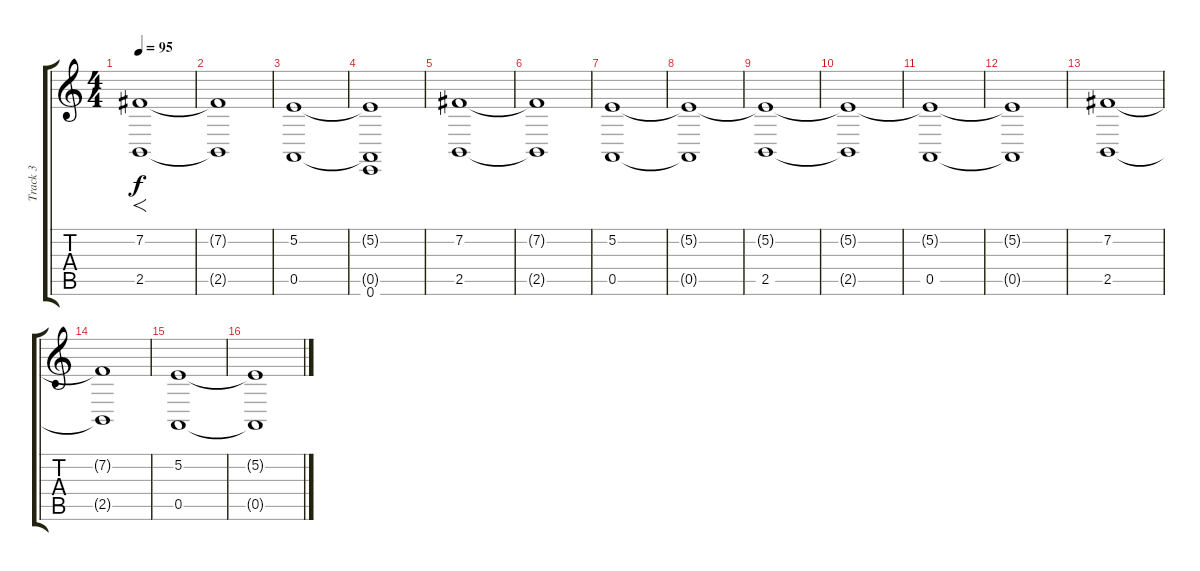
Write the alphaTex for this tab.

\track ("Track 3" "Track 3") {instrument stringensemble1}
\staff {score tabs}
\tuning (E4 B3 G3 D3 A2 E2) {hide}
\ts (4 4)
\tempo 95
\clef g2
\ks c
(7.2 2.5).1{f dy f} |
(7.2{t} 2.5{t}).1 |
(5.2 0.5).1 |
(5.2{t} 0.5{t} 0.6).1 |
(7.2 2.5).1 |
(7.2{t} 2.5{t}).1 |
(5.2 0.5).1 |
(5.2{t} 0.5{t}).1 |
(5.2{t} 2.5).1 |
(5.2{t} 2.5{t}).1 |
(5.2{t} 0.5).1 |
(5.2{t} 0.5{t}).1 |
(7.2 2.5).1 |
(7.2{t} 2.5{t}).1 |
(5.2 0.5).1 |
(5.2{t} 0.5{t}).1
